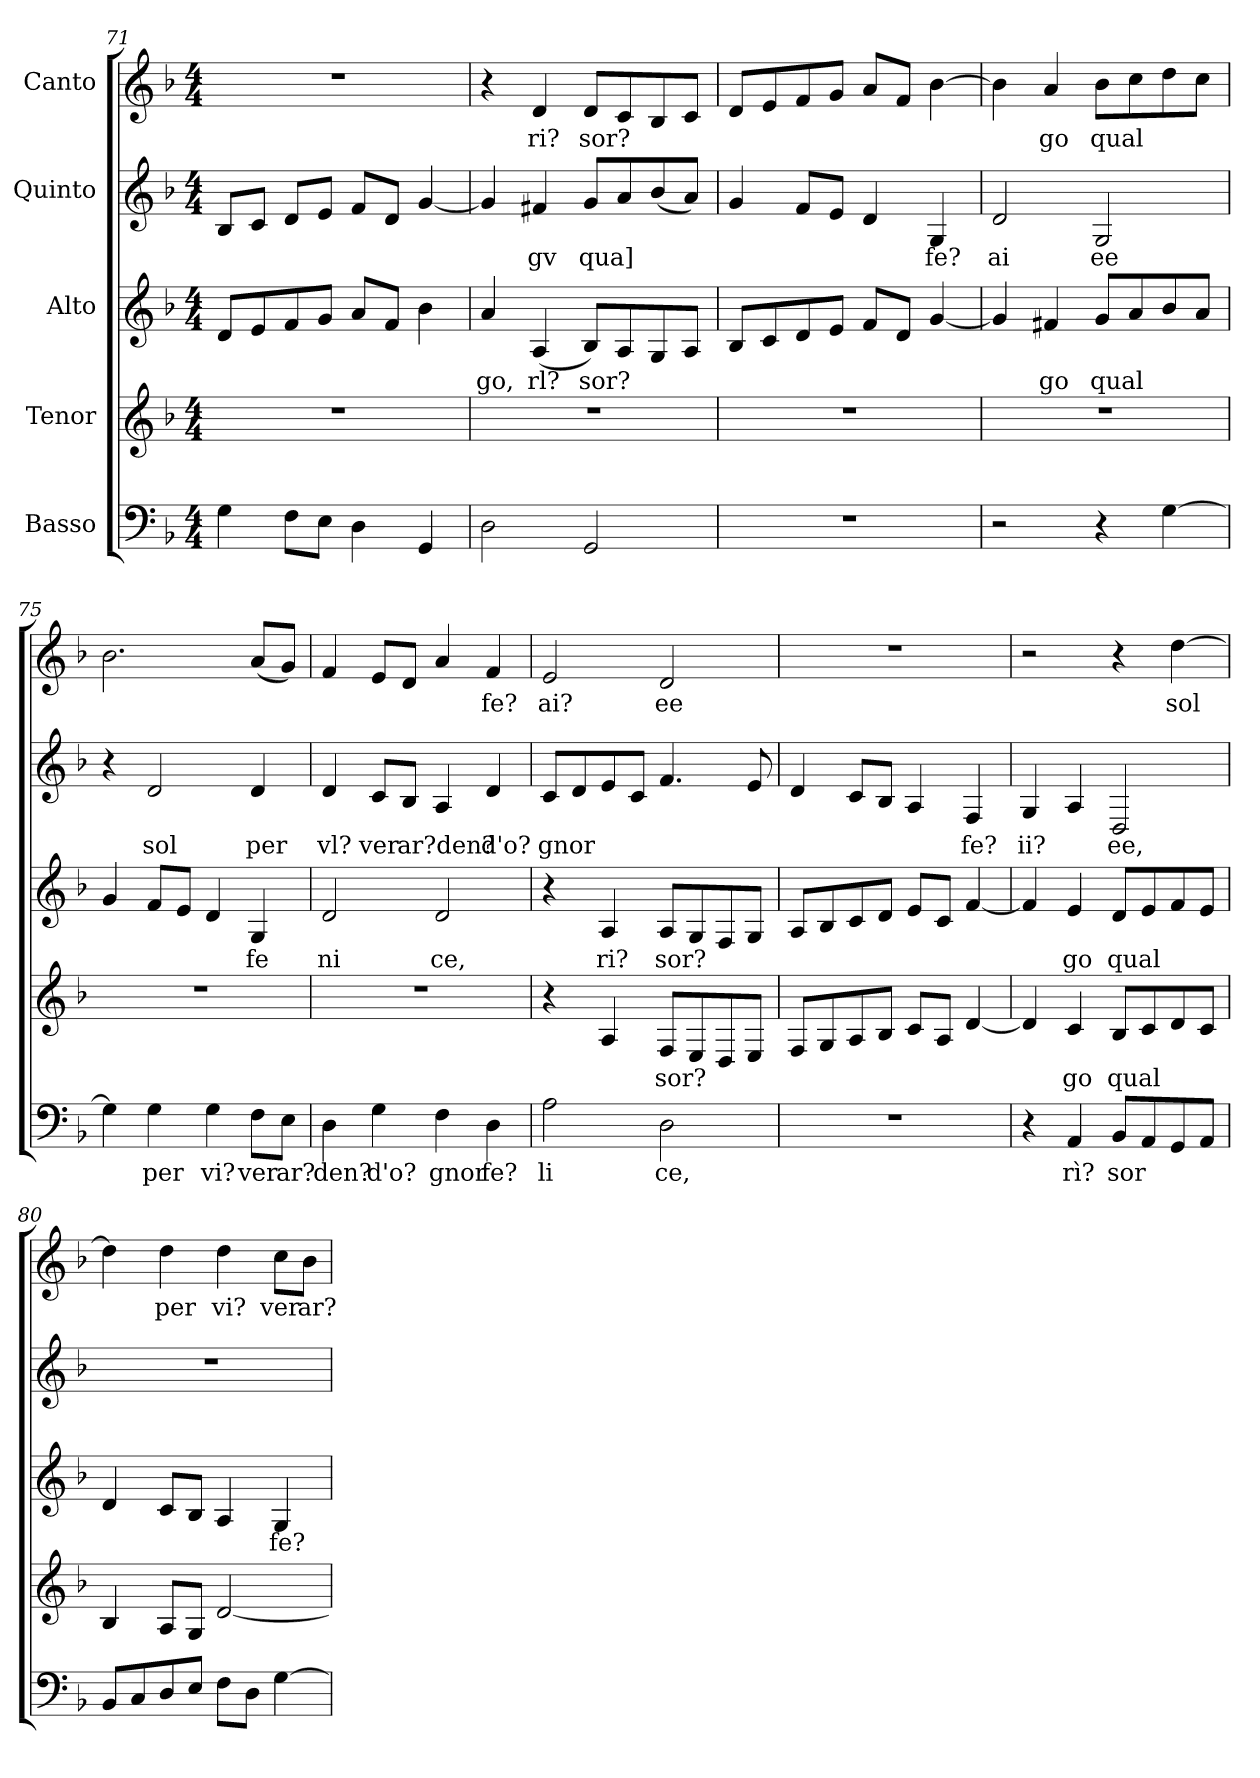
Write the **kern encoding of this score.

**kern	**text	**kern	**text	**kern	**text	**kern	**text	**kern	**text
*part5	*part5	*part4	*part4	*part3	*part3	*part2	*part2	*part1	*part1
*staff5	*staff5	*staff4	*staff4	*staff3	*staff3	*staff2	*staff2	*staff1	*staff1
*I"Basso	*	*I"Tenor	*	*I"Alto	*	*I"Quinto	*	*I"Canto	*
*clefF4	*	*clefG2	*	*clefG2	*	*clefG2	*	*clefG2	*
*k[b-]	*	*k[b-]	*	*k[b-]	*	*k[b-]	*	*k[b-]	*
*F:	*	*F:	*	*F:	*	*F:	*	*F:	*
*M4/4	*	*M4/4	*	*M4/4	*	*M4/4	*	*M4/4	*
=71	=71	=71	=71	=71	=71	=71	=71	=71	=71
4G\	.	1r	.	8d/L	.	8B-/L	.	1r	.
.	.	.	.	8e/	.	8c/J	.	.	.
8F\L	.	.	.	8f/	.	8d/L	.	.	.
8E\J	.	.	.	8g/J	.	8e/J	.	.	.
4D\	.	.	.	8a/L	.	8f/L	.	.	.
.	.	.	.	8f/J	.	8d/J	.	.	.
4GG/	.	.	.	4b-\	.	[4g/	.	.	.
=72	=72	=72	=72	=72	=72	=72	=72	=72	=72
!	!	!	!	!	!LO:LY:b	!	!	!	!
2D\	.	1r	.	4a/	go,	4g/]	.	4r	.
!	!	!	!	!	!LO:LY:b	!	!LO:LY:b	!	!LO:LY:b
.	.	.	.	(<4A/	rl?	4f#X/	gv	4d/	ri?
!	!	!	!	!	!LO:LY:b	!	!LO:LY:b	!	!LO:LY:b
2GG/	.	.	.	8B-/L)	sor?	8g/L	qua]	8d/L	sor?
.	.	.	.	8A/	.	8a/	.	8c/	.
.	.	.	.	8G/	.	(<8b-/	.	8B-/	.
.	.	.	.	8A/J	.	8a/J)	.	8c/J	.
=73	=73	=73	=73	=73	=73	=73	=73	=73	=73
1r	.	1r	.	8B-/L	.	4g/	.	8d/L	.
.	.	.	.	8c/	.	.	.	8e/	.
.	.	.	.	8d/	.	8f/L	.	8f/	.
.	.	.	.	8e/J	.	8e/J	.	8g/J	.
.	.	.	.	8f/L	.	4d/	.	8a/L	.
.	.	.	.	8d/J	.	.	.	8f/J	.
!	!	!	!	!	!	!	!LO:LY:b	!	!
.	.	.	.	[4g/	.	4G/	fe?	[4b-\	.
=74	=74	=74	=74	=74	=74	=74	=74	=74	=74
!	!	!	!	!	!	!	!LO:LY:b	!	!
2r	.	1r	.	4g/]	.	2d/	ai	4b-\]	.
!	!	!	!	!	!LO:LY:b	!	!	!	!LO:LY:b
.	.	.	.	4f#X/	go	.	.	4a/	go
!	!	!	!	!	!LO:LY:b	!	!LO:LY:b	!	!LO:LY:b
4r	.	.	.	8g/L	qual	2G/	ee	8b-\L	qual
.	.	.	.	8a/	.	.	.	8cc\	.
[4G\	.	.	.	8b-/	.	.	.	8dd\	.
.	.	.	.	8a/J	.	.	.	8cc\J	.
=75	=75	=75	=75	=75	=75	=75	=75	=75	=75
4G\]	.	1r	.	4g/	.	4r	.	2.b-\	.
!	!LO:LY:b	!	!	!	!	!	!LO:LY:b	!	!
4G\	per	.	.	8f/L	.	2d/	sol	.	.
.	.	.	.	8e/J	.	.	.	.	.
!	!LO:LY:b	!	!	!	!	!	!	!	!
4G\	vi?	.	.	4d/	.	.	.	.	.
!	!LO:LY:b	!	!	!	!LO:LY:b	!	!LO:LY:b	!	!
8F\L	ver	.	.	4G/	fe	4d/	per	(<8a/L	.
!	!LO:LY:b	!	!	!	!	!	!	!	!
8E\J	ar?	.	.	.	.	.	.	8g/J)	.
=76	=76	=76	=76	=76	=76	=76	=76	=76	=76
!	!LO:LY:b	!	!	!	!LO:LY:b	!	!LO:LY:b	!	!
4D\	den?	1r	.	2d/	ni	4d/	vl?	4f/	.
!	!LO:LY:b	!	!	!	!	!	!LO:LY:b	!	!
4G\	d'o?	.	.	.	.	8c/L	ver	8e/L	.
!	!	!	!	!	!	!	!LO:LY:b	!	!
.	.	.	.	.	.	8B-/J	ar?den?	8d/J	.
!	!LO:LY:b	!	!	!	!LO:LY:b	!	!	!	!
4F\	gnor	.	.	2d/	ce,	4A/	.	4a/	.
!	!LO:LY:b	!	!	!	!	!	!LO:LY:b	!	!LO:LY:b
4D\	fe?	.	.	.	.	4d/	d'o?	4f/	fe?
=77	=77	=77	=77	=77	=77	=77	=77	=77	=77
!	!LO:LY:b	!	!	!	!	!	!LO:LY:b	!	!LO:LY:b
2A\	li	4r	.	4r	.	8c/L	gnor	2e/	ai?
.	.	.	.	.	.	8d/	.	.	.
!	!	!	!	!	!LO:LY:b	!	!	!	!
.	.	4A/	.	4A/	ri?	8e/	.	.	.
.	.	.	.	.	.	8c/J	.	.	.
!	!LO:LY:b	!	!LO:LY:b	!	!LO:LY:b	!	!	!	!LO:LY:b
2D\	ce,	8F/L	sor?	8A/L	sor?	4.f/	.	2d/	ee
.	.	8E/	.	8G/	.	.	.	.	.
.	.	8D/	.	8F/	.	.	.	.	.
.	.	8E/J	.	8G/J	.	8e/	.	.	.
=78	=78	=78	=78	=78	=78	=78	=78	=78	=78
1r	.	8F/L	.	8A/L	.	4d/	.	1r	.
.	.	8G/	.	8B-/	.	.	.	.	.
.	.	8A/	.	8c/	.	8c/L	.	.	.
.	.	8B-/J	.	8d/J	.	8B-/J	.	.	.
.	.	8c/L	.	8e/L	.	4A/	.	.	.
.	.	8A/J	.	8c/J	.	.	.	.	.
!	!	!	!	!	!	!	!LO:LY:b	!	!
.	.	[4d/	.	[4f/	.	4F/	fe?	.	.
=79	=79	=79	=79	=79	=79	=79	=79	=79	=79
!	!	!	!	!	!	!	!LO:LY:b	!	!
4r	.	4d/]	.	4f/]	.	4G/	ii?	2r	.
!	!LO:LY:b	!	!LO:LY:b	!	!LO:LY:b	!	!	!	!
4AA/	rì?	4c/	go	4e/	go	4A/	.	.	.
!	!LO:LY:b	!	!LO:LY:b	!	!LO:LY:b	!	!LO:LY:b	!	!
8BB-/L	sor	8B-/L	qual	8d/L	qual	2D/	ee,	4r	.
8AA/	.	8c/	.	8e/	.	.	.	.	.
!	!	!	!	!	!	!	!	!	!LO:LY:b
8GG/	.	8d/	.	8f/	.	.	.	[4dd\	sol
8AA/J	.	8c/J	.	8e/J	.	.	.	.	.
=80	=80	=80	=80	=80	=80	=80	=80	=80	=80
8BB-/L	.	4B-/	.	4d/	.	1r	.	4dd\]	.
8C/	.	.	.	.	.	.	.	.	.
!	!	!	!	!	!	!	!	!	!LO:LY:b
8D/	.	8A/L	.	8c/L	.	.	.	4dd\	per
8E/J	.	8G/J	.	8B-/J	.	.	.	.	.
!	!	!	!	!	!	!	!	!	!LO:LY:b
8F\L	.	[2d/	.	4A/	.	.	.	4dd\	vi?
8D\J	.	.	.	.	.	.	.	.	.
!	!	!	!	!	!LO:LY:b	!	!	!	!LO:LY:b
[4G\	.	.	.	4G/	fe?	.	.	8cc\L	ver
!	!	!	!	!	!	!	!	!	!LO:LY:b
.	.	.	.	.	.	.	.	8b-\J	ar?
=	=	=	=	=	=	=	=	=	=
*-	*-	*-	*-	*-	*-	*-	*-	*-	*-
